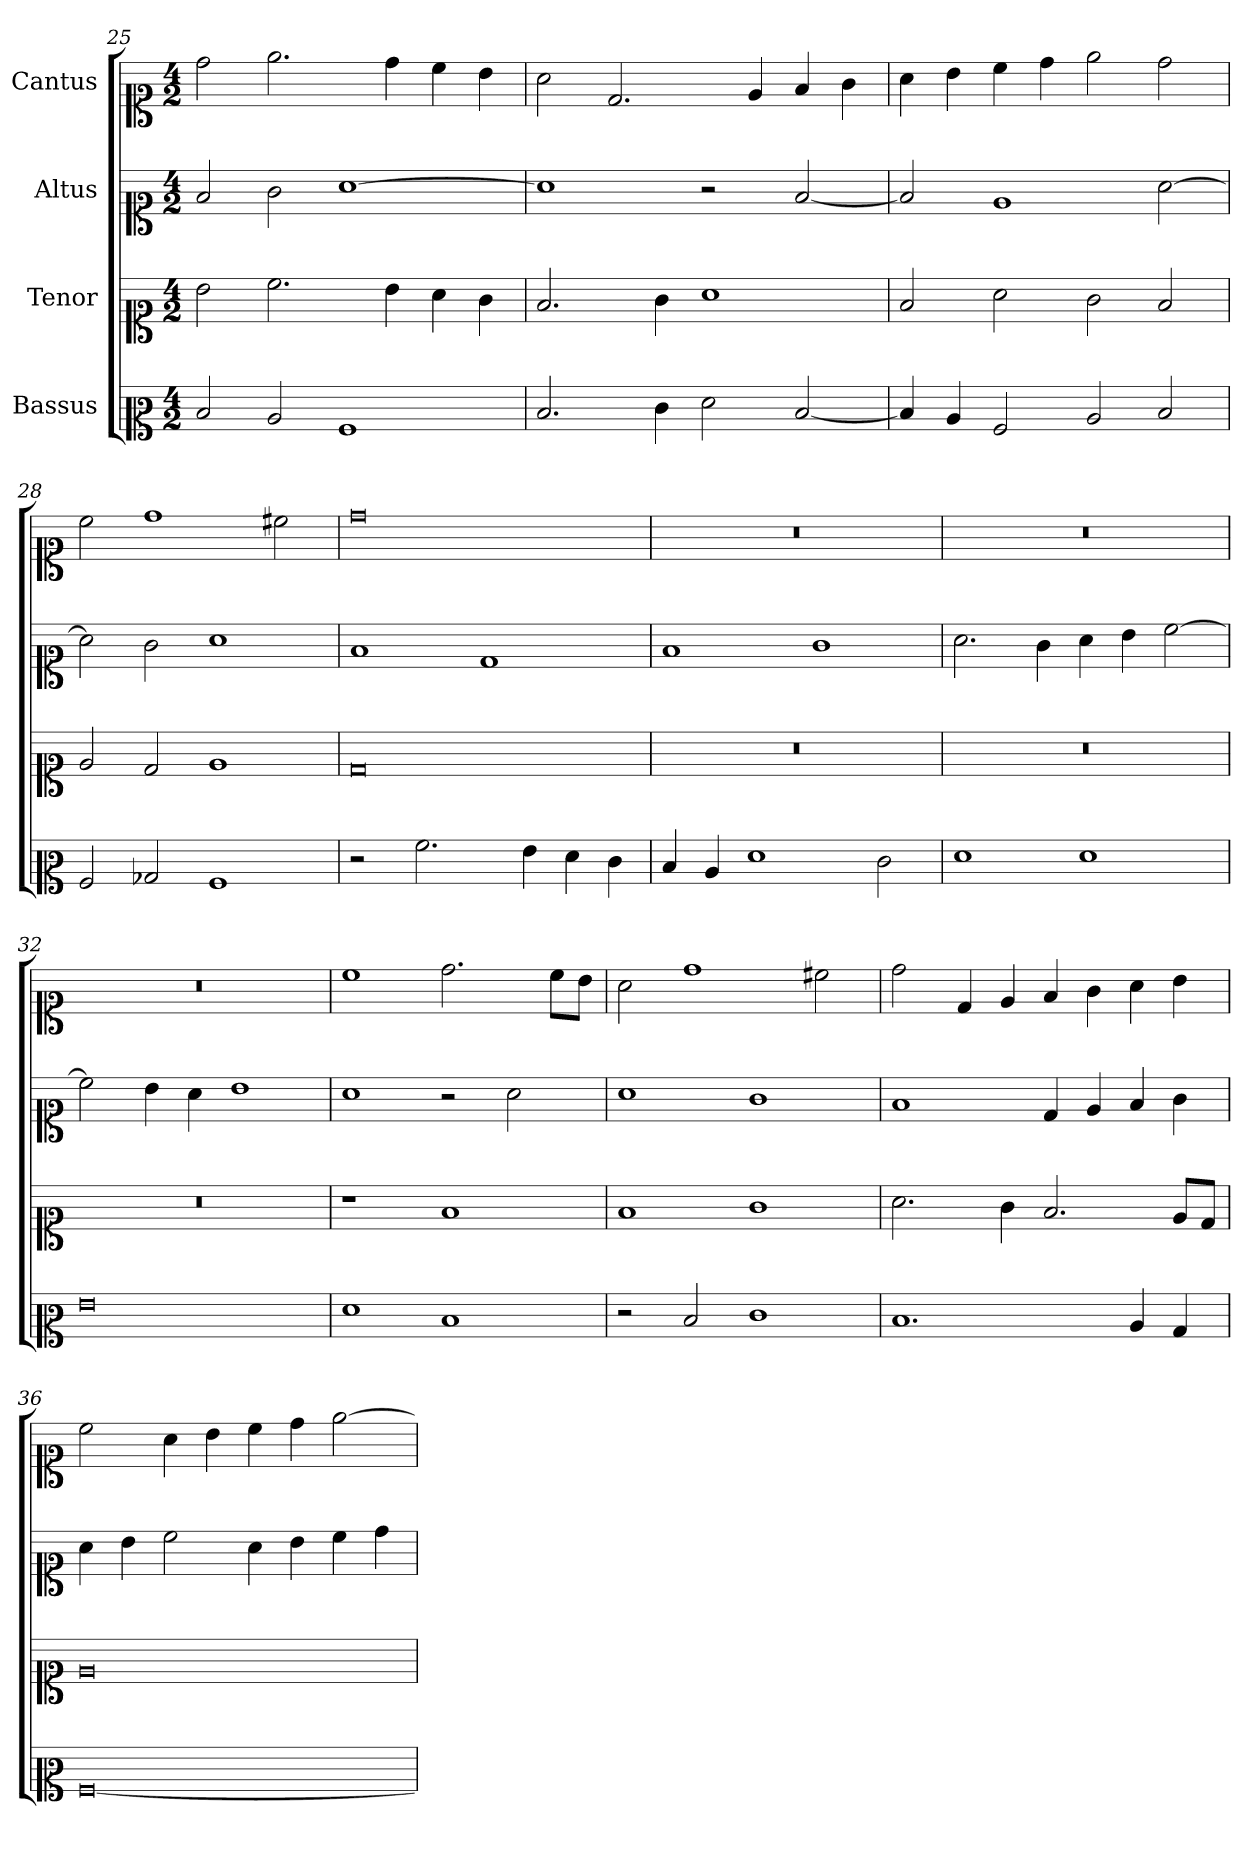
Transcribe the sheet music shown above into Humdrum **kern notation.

**kern	**kern	**kern	**kern
*part4	*part3	*part2	*part1
*staff4	*staff3	*staff2	*staff1
*I"Bassus	*I"Tenor	*I"Altus	*I"Cantus
*clefC2	*clefC1	*clefC1	*clefC1
*k[]	*k[]	*k[]	*k[]
*M4/2	*M4/2	*M4/2	*M4/2
=25	=25	=25	=25
2d/	2b\	2f/	2dd\
2c/	2.cc\	2g\	2.ee\
1A/	.	[1a\	.
.	4b\	.	4dd\
.	4a\	.	4cc\
.	4g\	.	4b\
=26	=26	=26	=26
2.d/	2.f/	1a\]	2a\
.	.	.	2.d/
4e\	4g\	.	.
2f\	1a\	2r	.
.	.	.	4e/
[2d/	.	[2f/	4f/
.	.	.	4g\
=27	=27	=27	=27
4d/]	2f/	2f/]	4a\
4c/	.	.	4b\
2A/	2a\	1e/	4cc\
.	.	.	4dd\
2c/	2g\	.	2ee\
2d/	2f/	[2a\	2dd\
=28	=28	=28	=28
2A/	2e/	2a\]	2cc\
2B-X/	2d/	2g\	1dd\
1A/	1e/	1a\	.
.	.	.	2cc#X\
=29	=29	=29	=29
2r	0d/	1f/	0dd\
2.a\	.	.	.
.	.	1d/	.
4g\	.	.	.
4f\	.	.	.
4e\	.	.	.
=30	=30	=30	=30
4d/	0r	1f/	0r
4c/	.	.	.
1f\	.	.	.
.	.	1g\	.
2e\	.	.	.
=31	=31	=31	=31
1f\	0r	2.a\	0r
.	.	4g\	.
1f\	.	4a\	.
.	.	4b\	.
.	.	[2cc\	.
=32	=32	=32	=32
0g\	0r	2cc\]	0r
.	.	4b\	.
.	.	4a\	.
.	.	1b\	.
=33	=33	=33	=33
1f\	1r	1a\	1cc\
1d/	1f/	2r	2.dd\
.	.	2a\	.
.	.	.	8cc\L
.	.	.	8b\J
=34	=34	=34	=34
2r	1f/	1a\	2a\
2d/	.	.	1dd\
1e\	1g\	1g\	.
.	.	.	2cc#X\
=35	=35	=35	=35
1.d/	2.a\	1f/	2dd\
.	.	.	4d/
.	4g\	.	4e/
.	2.f/	4d/	4f/
.	.	4e/	4g\
4c/	.	4f/	4a\
4B/	8e/L	4g\	4b\
.	8d/J	.	.
=36	=36	=36	=36
[0A/	0e/	4a\	2cc\
.	.	4b\	.
.	.	2cc\	4a\
.	.	.	4b\
.	.	4a\	4cc\
.	.	4b\	4dd\
.	.	4cc\	[2ee\
.	.	4dd\	.
=	=	=	=
*-	*-	*-	*-
